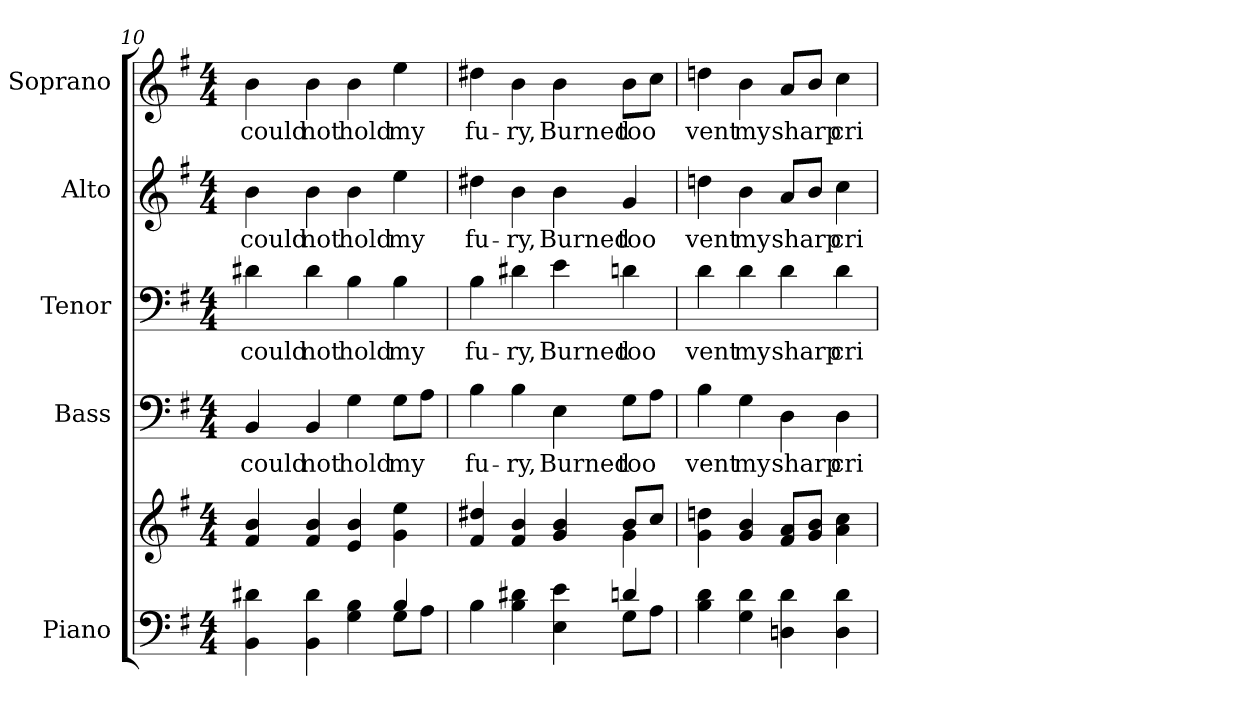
**kern	**kern	**kern	**text	**kern	**text	**kern	**text	**kern	**text
*part5	*part5	*part4	*part4	*part3	*part3	*part2	*part2	*part1	*part1
*staff6	*staff5	*staff4	*staff4	*staff3	*staff3	*staff2	*staff2	*staff1	*staff1
*I"Piano	*	*I"Bass	*	*I"Tenor	*	*I"Alto	*	*I"Soprano	*
*I'Pno.	*	*I'B.	*	*I'T.	*	*I'A.	*	*I'S.	*
!!LO:PB:g=z
*clefF4	*clefG2	*clefF4	*	*clefF4	*	*clefG2	*	*clefG2	*
*k[f#]	*k[f#]	*k[f#]	*	*k[f#]	*	*k[f#]	*	*k[f#]	*
*G:	*G:	*G:	*	*G:	*	*G:	*	*G:	*
*M4/4	*M4/4	*M4/4	*	*M4/4	*	*M4/4	*	*M4/4	*
=10	=10	=10	=10	=10	=10	=10	=10	=10	=10
*^	*	*	*	*	*	*	*	*	*
!	!	!	!	!LO:LY:b:color=#000000	!	!	!	!	!	!
!	!	!	!	!	!	!LO:LY:b:color=#000000	!	!	!	!
!	!	!	!	!	!	!	!	!LO:LY:b:color=#000000	!	!
!	!	!	!	!	!	!	!	!	!	!LO:LY:b:color=#000000
4BBi\ 4d#Xi	2ryy	4f#i/ 4bi	4BBi/	could	4d#Xi\	could	4bi\	could	4bi\	could
!	!	!	!	!LO:LY:b:color=#000000	!	!	!	!	!	!
!	!	!	!	!	!	!LO:LY:b:color=#000000	!	!	!	!
!	!	!	!	!	!	!	!	!LO:LY:b:color=#000000	!	!
!	!	!	!	!	!	!	!	!	!	!LO:LY:b:color=#000000
4BBi\ 4d#i	.	4f#i/ 4bi	4BBi/	not	4d#i\	not	4bi\	not	4bi\	not
!	!	!	!	!LO:LY:b:color=#000000	!	!	!	!	!	!
!	!	!	!	!	!	!LO:LY:b:color=#000000	!	!	!	!
!	!	!	!	!	!	!	!	!LO:LY:b:color=#000000	!	!
!	!	!	!	!	!	!	!	!	!	!LO:LY:b:color=#000000
4Gi\ 4Bi	4ryy	4ei/ 4bi	4Gi\	hold	4Bi\	hold	4bi\	hold	4bi\	hold
!	!	!	!	!LO:LY:b:color=#000000	!	!	!	!	!	!
!	!	!	!	!	!	!LO:LY:b:color=#000000	!	!	!	!
!	!	!	!	!	!	!	!	!LO:LY:b:color=#000000	!	!
!	!	!	!	!	!	!	!	!	!	!LO:LY:b:color=#000000
4Bi/	8Gi\L	4gi\ 4eei	8Gi\L	my	4Bi\	my	4eei\	my	4eei\	my
.	8Ai\J	.	8Ai\J	.	.	.	.	.	.	.
=11	=11	=11	=11	=11	=11	=11	=11	=11	=11	=11
*	*	*^	*	*	*	*	*	*	*	*
!	!	!	!	!	!LO:LY:b:color=#000000	!	!	!	!	!	!
!	!	!	!	!	!	!	!LO:LY:b:color=#000000	!	!	!	!
!	!	!	!	!	!	!	!	!	!LO:LY:b:color=#000000	!	!
!	!	!	!	!	!	!	!	!	!	!	!LO:LY:b:color=#000000
4Bi\	2ryy	4f#i/ 4dd#Xi	2ryy	4Bi\	fu-	4Bi\	fu-	4dd#Xi\	fu-	4dd#Xi\	fu-
!	!	!	!	!	!LO:LY:b:color=#000000	!	!	!	!	!	!
!	!	!	!	!	!	!	!LO:LY:b:color=#000000	!	!	!	!
!	!	!	!	!	!	!	!	!	!LO:LY:b:color=#000000	!	!
!	!	!	!	!	!	!	!	!	!	!	!LO:LY:b:color=#000000
4Bi\ 4d#Xi	.	4f#i/ 4bi	.	4Bi\	-ry,	4d#Xi\	-ry,	4bi\	-ry,	4bi\	-ry,
!	!	!	!	!	!LO:LY:b:color=#000000	!	!	!	!	!	!
!	!	!	!	!	!	!	!LO:LY:b:color=#000000	!	!	!	!
!	!	!	!	!	!	!	!	!	!LO:LY:b:color=#000000	!	!
!	!	!	!	!	!	!	!	!	!	!	!LO:LY:b:color=#000000
4Ei\ 4ei	4ryy	4gi/ 4bi	4ryy	4Ei\	Burned	4ei\	Burned	4bi\	Burned	4bi\	Burned
!	!	!	!	!	!LO:LY:b:color=#000000	!	!	!	!	!	!
!	!	!	!	!	!	!	!LO:LY:b:color=#000000	!	!	!	!
!	!	!	!	!	!	!	!	!	!LO:LY:b:color=#000000	!	!
!	!	!	!	!	!	!	!	!	!	!	!LO:LY:b:color=#000000
4dni/	8Gi\L	8bi/L	4gi\	8Gi\L	too	4dni\	too	4gi/	too	8bi\L	too
.	8Ai\J	8cci/J	.	8Ai\J	.	.	.	.	.	8cci\J	.
*v	*v	*	*	*	*	*	*	*	*	*	*
*	*v	*v	*	*	*	*	*	*	*	*
=12	=12	=12	=12	=12	=12	=12	=12	=12	=12
*^	*	*	*	*	*	*	*	*	*
!	!	!	!	!LO:LY:b:color=#000000	!	!	!	!	!	!
*v	*v	*	*	*	*	*	*	*	*	*
*^	*	*	*	*	*	*	*	*	*
!	!	!	!	!	!	!LO:LY:b:color=#000000	!	!	!	!
*v	*v	*	*	*	*	*	*	*	*	*
*^	*	*	*	*	*	*	*	*	*
!	!	!	!	!	!	!	!	!LO:LY:b:color=#000000	!	!
*v	*v	*	*	*	*	*	*	*	*	*
*^	*	*	*	*	*	*	*	*	*
!	!	!	!	!	!	!	!	!	!	!LO:LY:b:color=#000000
*v	*v	*	*	*	*	*	*	*	*	*
4Bi\ 4di	4gi\ 4ddni	4Bi\	vent	4di\	vent	4ddni\	vent	4ddni\	vent
!	!	!	!LO:LY:b:color=#000000	!	!	!	!	!	!
!	!	!	!	!	!LO:LY:b:color=#000000	!	!	!	!
!	!	!	!	!	!	!	!LO:LY:b:color=#000000	!	!
!	!	!	!	!	!	!	!	!	!LO:LY:b:color=#000000
4Gi\ 4di	4gi/ 4bi	4Gi\	my	4di\	my	4bi\	my	4bi\	my
!	!	!	!LO:LY:b:color=#000000	!	!	!	!	!	!
!	!	!	!	!	!LO:LY:b:color=#000000	!	!	!	!
!	!	!	!	!	!	!	!LO:LY:b:color=#000000	!	!
!	!	!	!	!	!	!	!	!	!LO:LY:b:color=#000000
4Dni\ 4di	8f#i/ 8aiL	4Di\	sharp	4di\	sharp	8ai/L	sharp	8ai/L	sharp
.	8gi/ 8biJ	.	.	.	.	8bi/J	.	8bi/J	.
!	!	!	!LO:LY:b:color=#000000	!	!	!	!	!	!
!	!	!	!	!	!LO:LY:b:color=#000000	!	!	!	!
!	!	!	!	!	!	!	!LO:LY:b:color=#000000	!	!
!	!	!	!	!	!	!	!	!	!LO:LY:b:color=#000000
4Di\ 4di	4ai\ 4cci	4Di\	cri-	4di\	cri-	4cci\	cri-	4cci\	cri-
=	=	=	=	=	=	=	=	=	=
*-	*-	*-	*-	*-	*-	*-	*-	*-	*-
